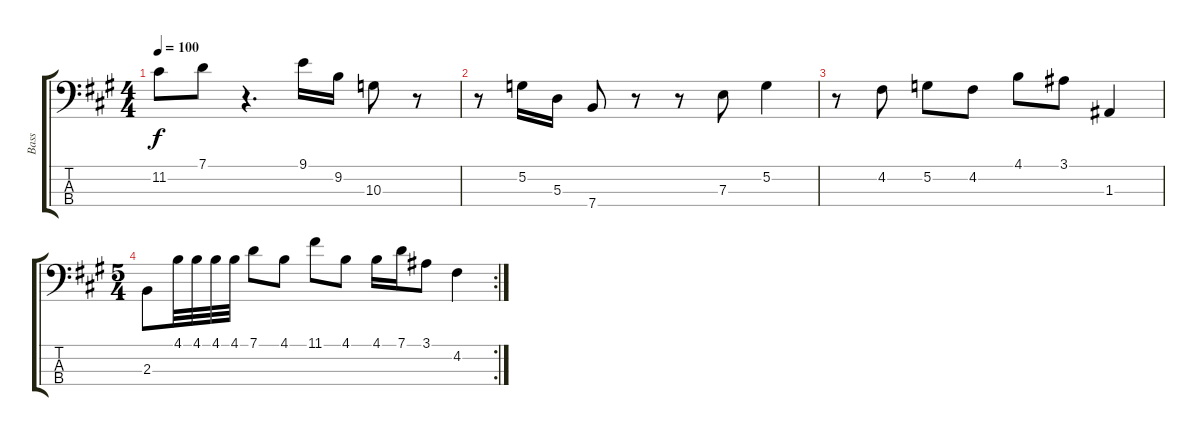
\track ("Bass" "Bass") {instrument electricbasspick}
\staff {score tabs}
\tuning (G2 D2 A1 E1) {hide}
\ts (4 4)
\tempo 100
\clef f4
\ks a
11.2.8{dy f} 7.1.8 r.4{d} 9.1.16 9.2.16 10.3.8 r.8 |
r.8 5.2.16 5.3.16 7.4.8 r.8 r.8 7.3.8 5.2.4 |
r.8 4.2.8 5.2.8 4.2.8 4.1.8 3.1.8 1.3.4 |
\rc 2
\ts (5 4)
2.3.8 4.1.32 4.1.32 4.1.32 4.1.32 7.1.8 4.1.8 11.1.8 4.1.8 4.1.16 7.1.16 3.1.8 4.2.4
